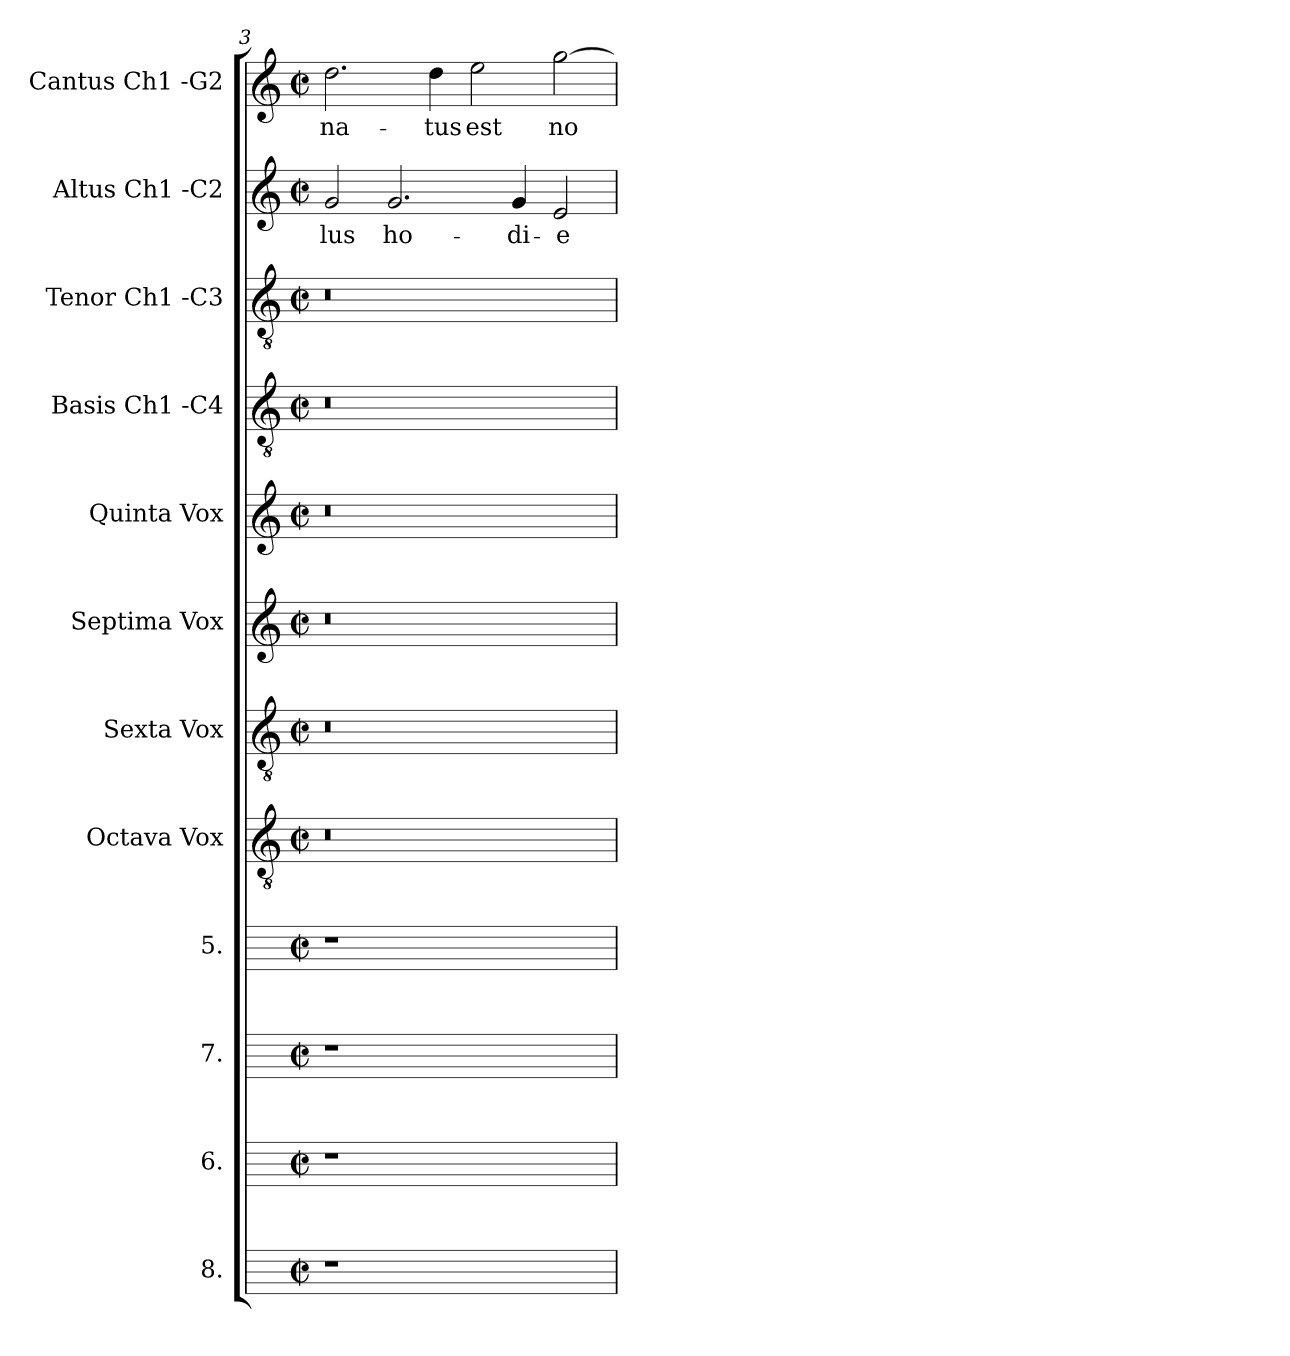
**kern	**kern	**kern	**kern	**kern	**kern	**kern	**kern	**kern	**kern	**kern	**text	**kern	**text
*part12	*part11	*part10	*part9	*part8	*part7	*part6	*part5	*part4	*part3	*part2	*part2	*part1	*part1
*staff12	*staff11	*staff10	*staff9	*staff8	*staff7	*staff6	*staff5	*staff4	*staff3	*staff2	*staff2	*staff1	*staff1
*I"8.	*I"6.	*I"7.	*I"5.	*I"Octava  Vox	*I"Sexta  Vox	*I"Septima  Vox	*I"Quinta  Vox	*I"Basis  Ch1 -C4	*I"Tenor  Ch1 -C3	*I"Altus  Ch1 -C2	*	*I"Cantus  Ch1 -G2	*
*	*	*	*	*	*	*	*	*I'B	*I'T	*I'A	*	*I'C	*
*	*	*	*	*clefGv2	*clefGv2	*clefG2	*clefG2	*clefGv2	*clefGv2	*clefG2	*	*clefG2	*
*k[]	*k[]	*k[]	*k[]	*k[]	*k[]	*k[]	*k[]	*k[]	*k[]	*k[]	*	*k[]	*
*C:	*C:	*C:	*C:	*C:	*C:	*C:	*C:	*C:	*C:	*C:	*	*C:	*
*M2/2	*M2/2	*M2/2	*M2/2	*M2/2	*M2/2	*M2/2	*M2/2	*M2/2	*M2/2	*M2/2	*	*M2/2	*
*met(c|)	*met(c|)	*met(c|)	*met(c|)	*met(c|)	*met(c|)	*met(c|)	*met(c|)	*met(c|)	*met(c|)	*met(c|)	*	*met(c|)	*
=3	=3	=3	=3	=3	=3	=3	=3	=3	=3	=3	=3	=3	=3
!	!	!	!	!	!	!	!	!	!	!	!LO:LY:b:cj	!	!LO:LY:b:cj
1r	1r	1r	1r	0r	0r	0r	0r	0r	0r	2g/	-lus	2.dd\	na-
!	!	!	!	!	!	!	!	!	!	!	!LO:LY:b:cj	!	!
.	.	.	.	.	.	.	.	.	.	2.g/	ho-	.	.
!	!	!	!	!	!	!	!	!	!	!	!	!	!LO:LY:b:cj
.	.	.	.	.	.	.	.	.	.	.	.	4dd\	-tus
!	!	!	!	!	!	!	!	!	!	!	!	!	!LO:LY:b:cj
1ryy	1ryy	1ryy	1ryy	.	.	.	.	.	.	.	.	2ee\	est
!	!	!	!	!	!	!	!	!	!	!	!LO:LY:b:cj	!	!
.	.	.	.	.	.	.	.	.	.	4g/	-di-	.	.
!	!	!	!	!	!	!	!	!	!	!	!LO:LY:b:cj	!	!LO:LY:b:cj
.	.	.	.	.	.	.	.	.	.	2e/	-e	[>2gg\	no-
=	=	=	=	=	=	=	=	=	=	=	=	=	=
*-	*-	*-	*-	*-	*-	*-	*-	*-	*-	*-	*-	*-	*-
